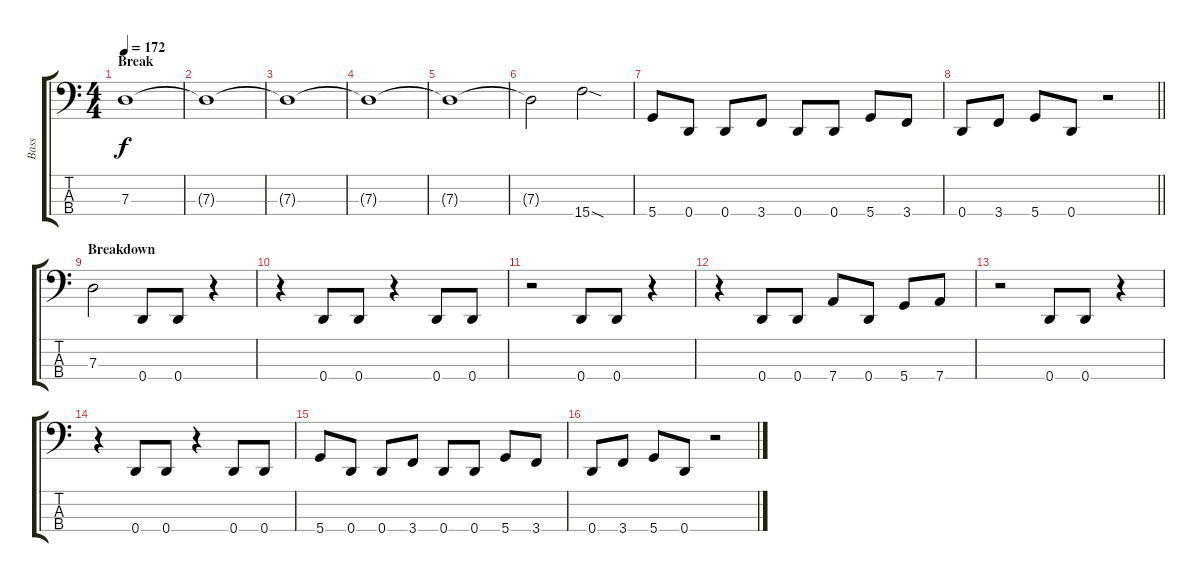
\track ("Bass" "Bass") {instrument electricbassfinger}
\staff {score tabs}
\tuning (F2 C2 G1 D1) {hide}
\ts (4 4)
\section ("" "Break")
\tempo 172
\clef f4
\ks c
7.3.1{dy f} |
7.3{t}.1 |
7.3{t}.1 |
7.3{t}.1 |
7.3{t}.1 |
7.3{t}.2 15.4{sod}.2 |
5.4.8 0.4.8 0.4.8 3.4.8 0.4.8 0.4.8 5.4.8 3.4.8 |
\barLineRight lightlight
0.4.8 3.4.8 5.4.8 0.4.8 r.2 |
\section ("" "Breakdown")
7.3.2 0.4.8 0.4.8 r.4 |
r.4 0.4.8 0.4.8 r.4 0.4.8 0.4.8 |
r.2 0.4.8 0.4.8 r.4 |
r.4 0.4.8 0.4.8 7.4.8 0.4.8 5.4.8 7.4.8 |
r.2 0.4.8 0.4.8 r.4 |
r.4 0.4.8 0.4.8 r.4 0.4.8 0.4.8 |
5.4.8 0.4.8 0.4.8 3.4.8 0.4.8 0.4.8 5.4.8 3.4.8 |
0.4.8 3.4.8 5.4.8 0.4.8 r.2
